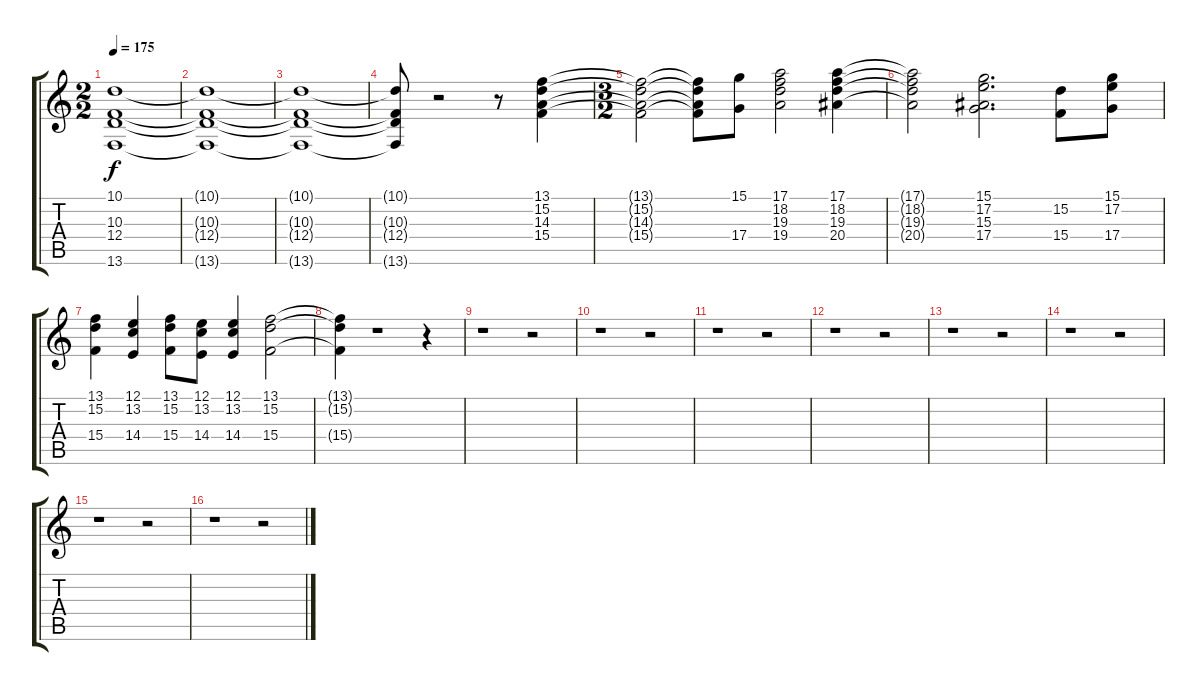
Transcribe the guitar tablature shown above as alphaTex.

\track "" {instrument choiraahs}
\staff {score tabs}
\tuning (E4 B3 G3 D3 A2 E2) {hide}
\ts (2 2)
\tempo 175
\clef g2
\ks c
(10.1{t} 10.3{t} 12.4{t} 13.6{t}).1{dy f} |
(10.1{t} 10.3{t} 12.4{t} 13.6{t}).1 |
(10.1{t} 10.3{t} 12.4{t} 13.6{t}).1 |
(10.1{t} 10.3{t} 12.4{t} 13.6{t}).8 r.2 r.8 (13.1 15.2 14.3 15.4).4{volume 12} |
\ts (3 2)
(13.1{t} 15.2{t} 14.3{t} 15.4{t}).2 (13.1{t} 15.2{t} 14.3{t} 15.4{t}).8 (15.1 17.4).8 (17.1 18.2 19.3 19.4).2 (17.1 18.2 19.3 20.4).4 |
(17.1{t} 18.2{t} 19.3{t} 20.4{t}).2 (15.1 17.2 15.3 17.4).2{d} (15.2 15.4).8 (15.1 17.2 17.4).8 |
(13.1 15.2 15.4).4 (12.1 13.2 14.4).4 (13.1 15.2 15.4).8 (12.1 13.2 14.4).8 (12.1 13.2 14.4).4 (13.1 15.2 15.4).2 |
(13.1{t} 15.2{t} 15.4{t}).4 r.1 r.4 |
r.1 r.2 |
r.1 r.2 |
r.1 r.2 |
r.1 r.2 |
r.1 r.2 |
r.1 r.2 |
r.1 r.2 |
r.1 r.2
